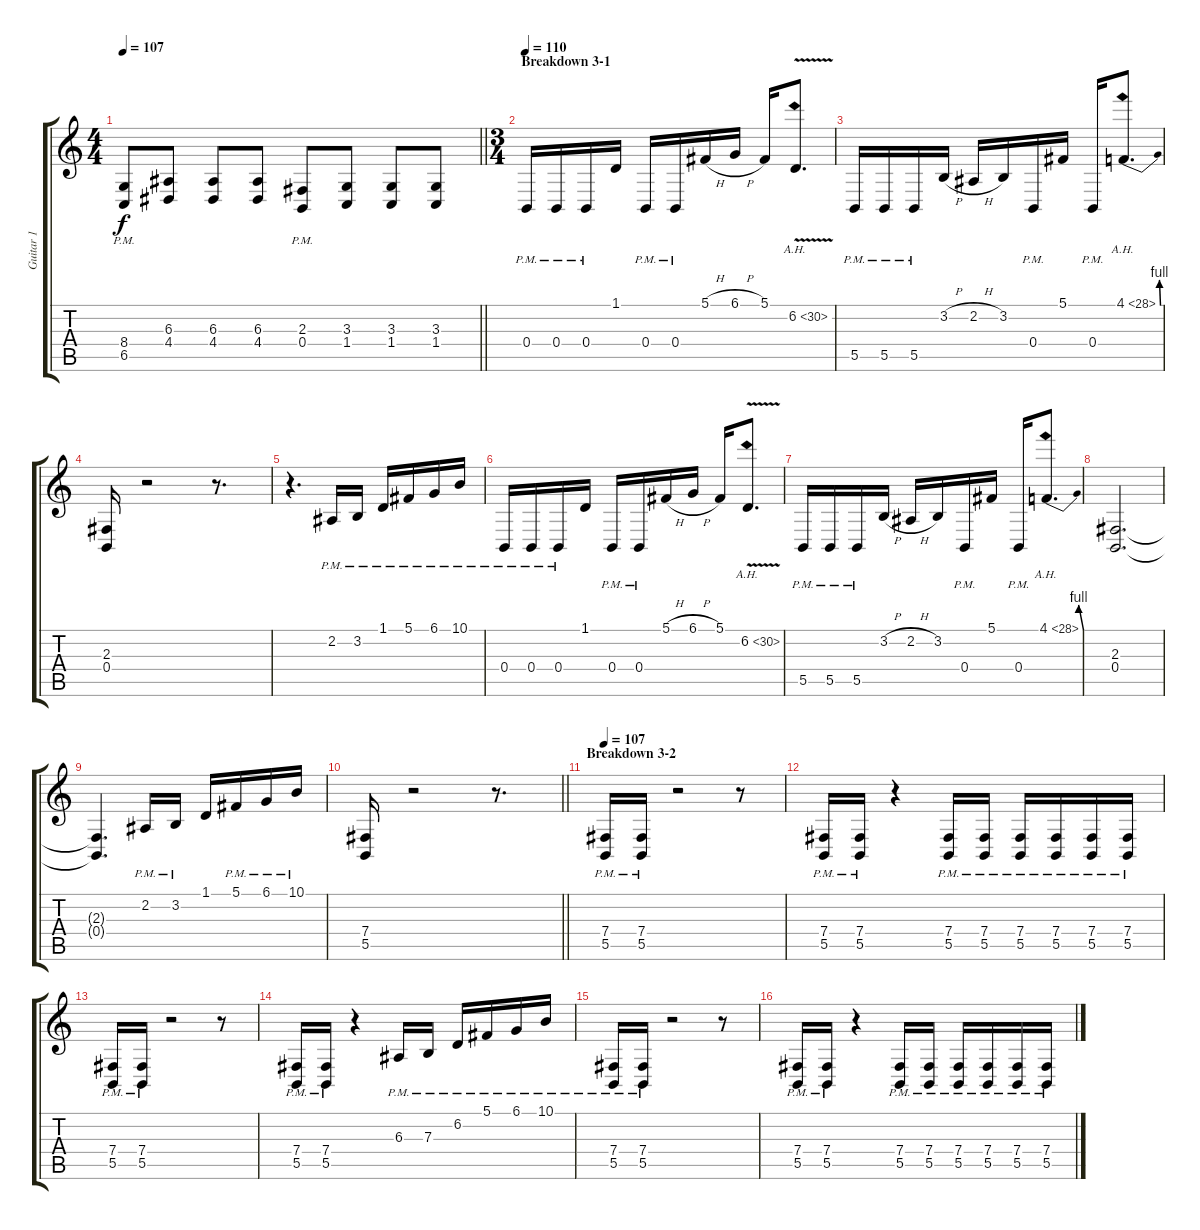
\track ("Guitar 1" "Guitar 1") {instrument brightacousticpiano}
\staff {score tabs}
\tuning (Db4 Ab3 E3 B2 Gb2 B1) {hide}
\ts (4 4)
\tempo 107
\clef g2
\barLineRight lightlight
\ks c
(8.4{pm} 6.5{pm}).8{dy f} (6.3 4.4).8 (6.3 4.4).8 (6.3 4.4).8 (2.3{pm} 0.4{pm}).8 (3.3 1.4).8 (3.3 1.4).8 (3.3 1.4).8 |
\ts (3 4)
\section ("" "Breakdown 3-1")
\tempo 110
0.4{pm}.16 0.4{pm}.16 0.4{pm}.16 1.1.16 0.4{pm}.16 0.4{pm}.16 5.1{h}.16 6.1{h}.16 5.1.16 6.2{ah 24 v}.8{d} |
5.5{pm}.16 5.5{pm}.16 5.5{pm}.16 3.2{h}.16 2.2{h}.16 3.2.16 0.4{pm}.16 5.1.16 0.4{pm}.16 4.1{be (bend 0 0 60 4) ah 24}.8{d} |
(2.3 0.4).16 r.2 r.8{d} |
r.4{d} 2.2{pm}.16 3.2{pm}.16 1.1{pm}.16 5.1{pm}.16 6.1{pm}.16 10.1{pm}.16 |
0.4{pm}.16 0.4{pm}.16 0.4{pm}.16 1.1.16 0.4{pm}.16 0.4{pm}.16 5.1{h}.16 6.1{h}.16 5.1.16 6.2{ah 24 v}.8{d} |
5.5{pm}.16 5.5{pm}.16 5.5{pm}.16 3.2{h}.16 2.2{h}.16 3.2.16 0.4{pm}.16 5.1.16 0.4{pm}.16 4.1{be (bend 0 0 60 4) ah 24}.8{d} |
(2.3 0.4).2{d} |
(2.3{t} 0.4{t}).4{d} 2.2{pm}.16 3.2{pm}.16 1.1.16 5.1{pm}.16 6.1{pm}.16 10.1{pm}.16 |
\barLineRight lightlight
(7.4 5.5).16 r.2 r.8{d} |
\section ("" "Breakdown 3-2")
\tempo 107
(7.4{pm} 5.5{pm}).16 (7.4{pm} 5.5{pm}).16 r.2 r.8 |
(7.4{pm} 5.5{pm}).16 (7.4{pm} 5.5{pm}).16 r.4 (7.4{pm} 5.5{pm}).16 (7.4{pm} 5.5{pm}).16 (7.4{pm} 5.5{pm}).16 (7.4{pm} 5.5{pm}).16 (7.4{pm} 5.5{pm}).16 (7.4{pm} 5.5{pm}).16 |
(7.4{pm} 5.5{pm}).16 (7.4{pm} 5.5{pm}).16 r.2 r.8 |
(7.4{pm} 5.5{pm}).16 (7.4{pm} 5.5{pm}).16 r.4 6.3{pm}.16 7.3{pm}.16 6.2{pm}.16 5.1{pm}.16 6.1{pm}.16 10.1{pm}.16 |
(7.4{pm} 5.5{pm}).16 (7.4{pm} 5.5{pm}).16 r.2 r.8 |
(7.4{pm} 5.5{pm}).16 (7.4{pm} 5.5{pm}).16 r.4 (7.4{pm} 5.5{pm}).16 (7.4{pm} 5.5{pm}).16 (7.4{pm} 5.5{pm}).16 (7.4{pm} 5.5{pm}).16 (7.4{pm} 5.5{pm}).16 (7.4{pm} 5.5{pm}).16
